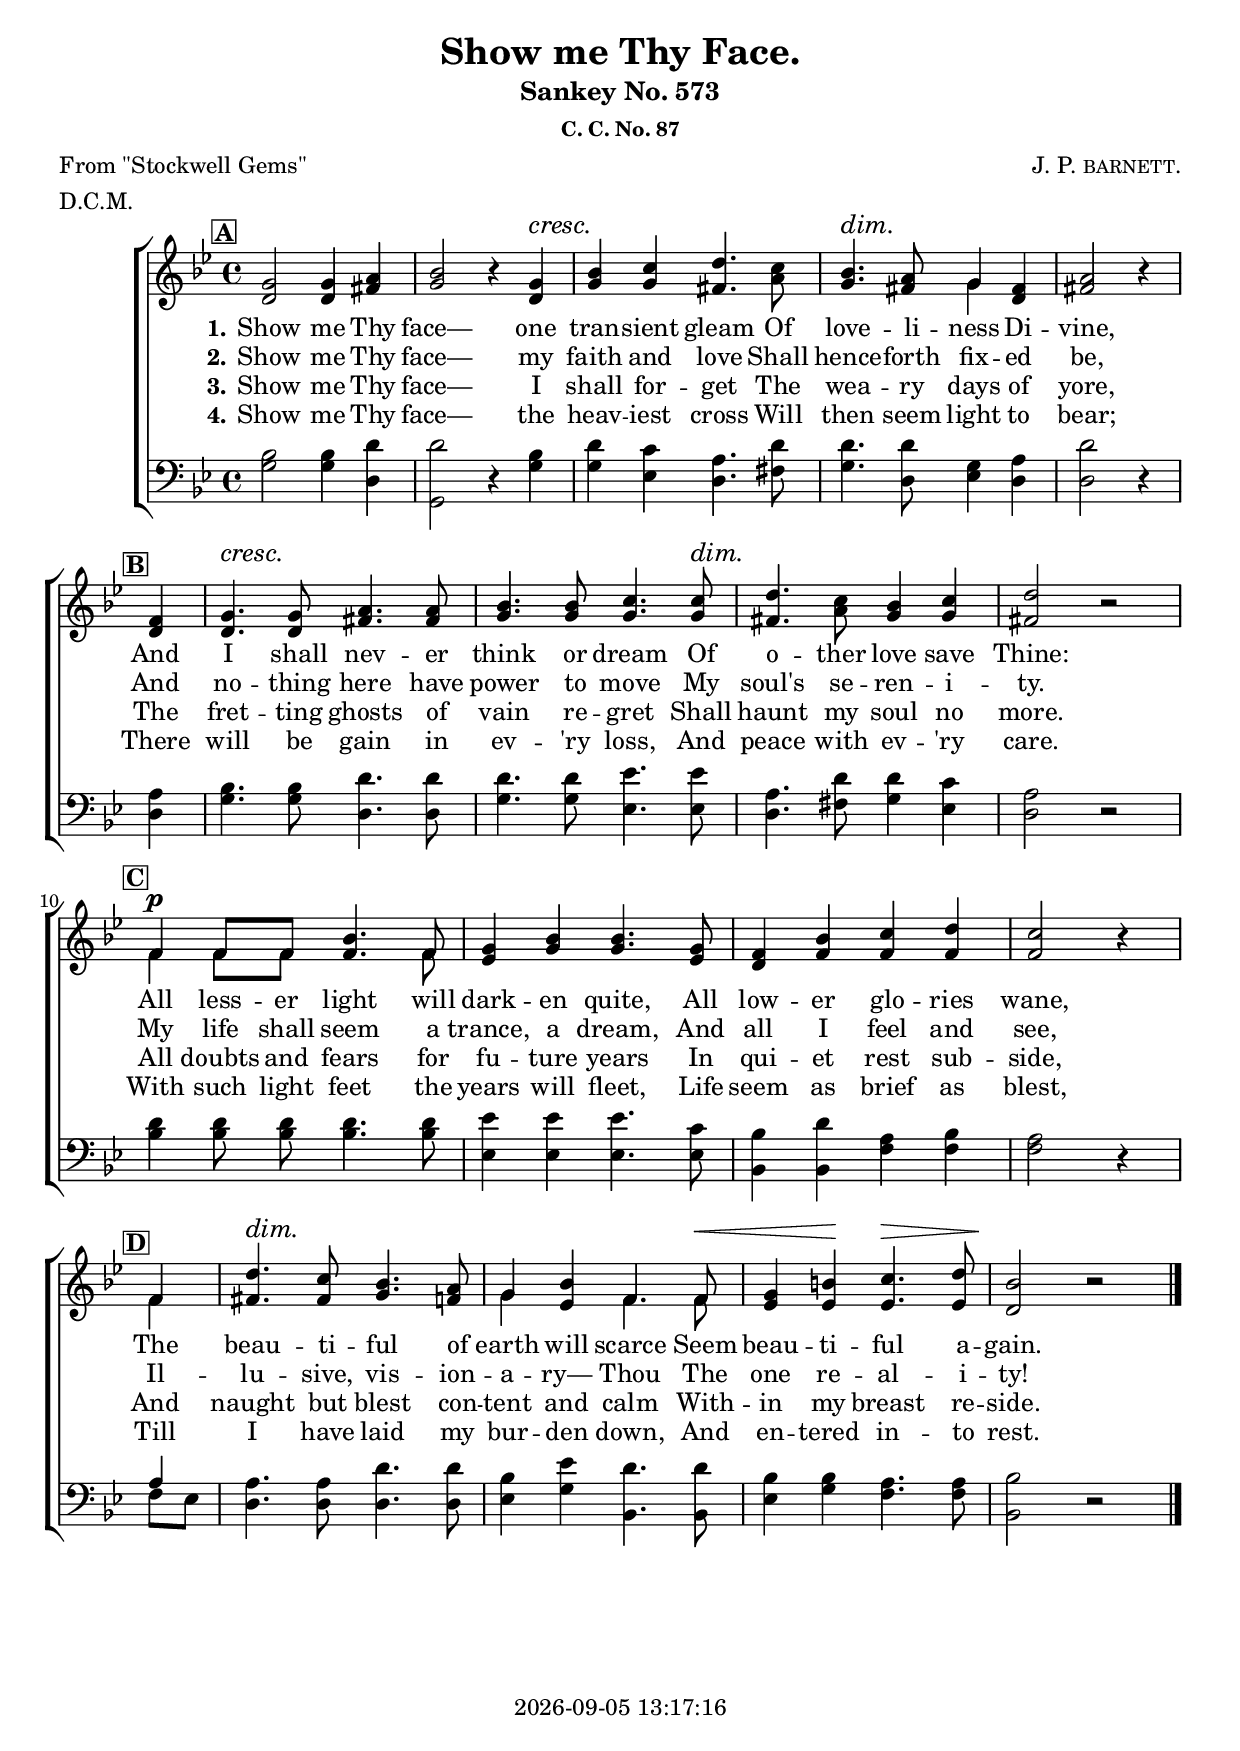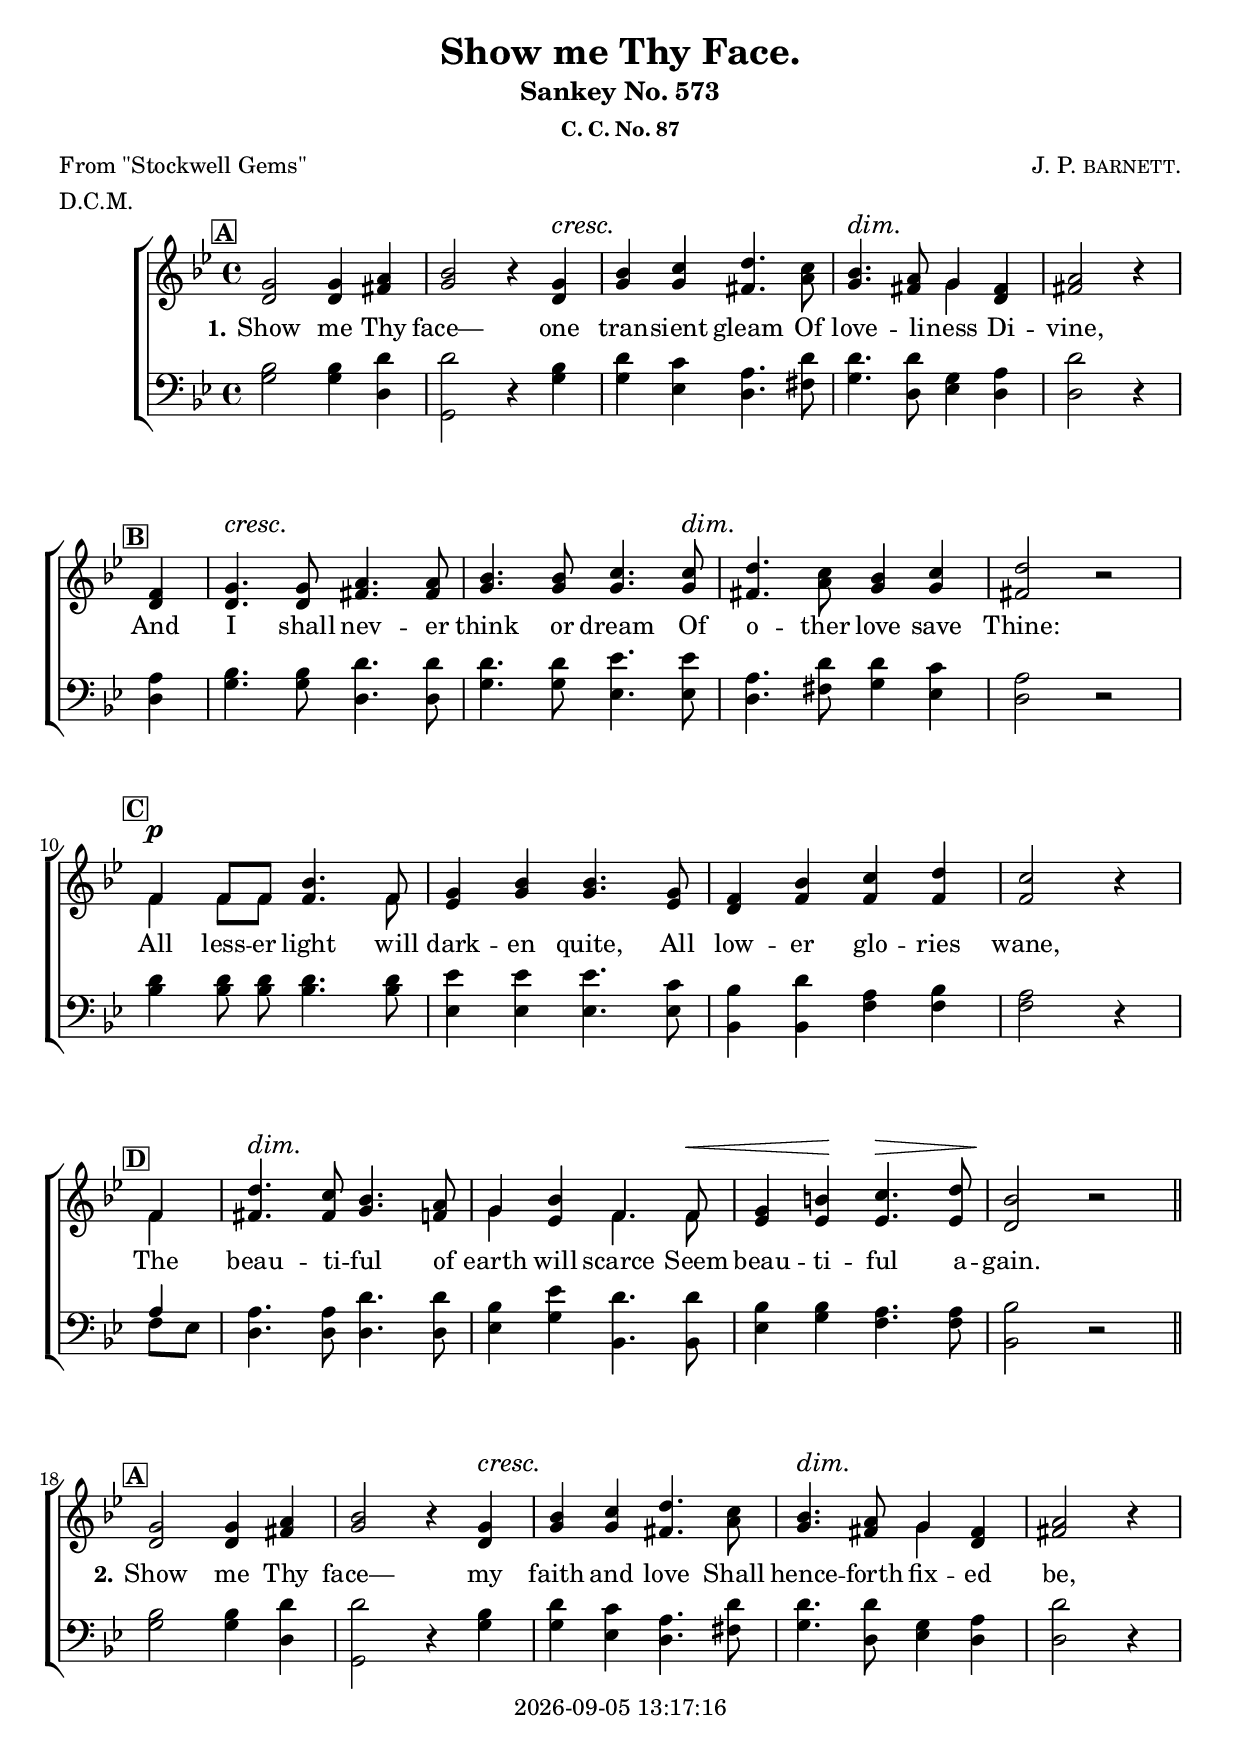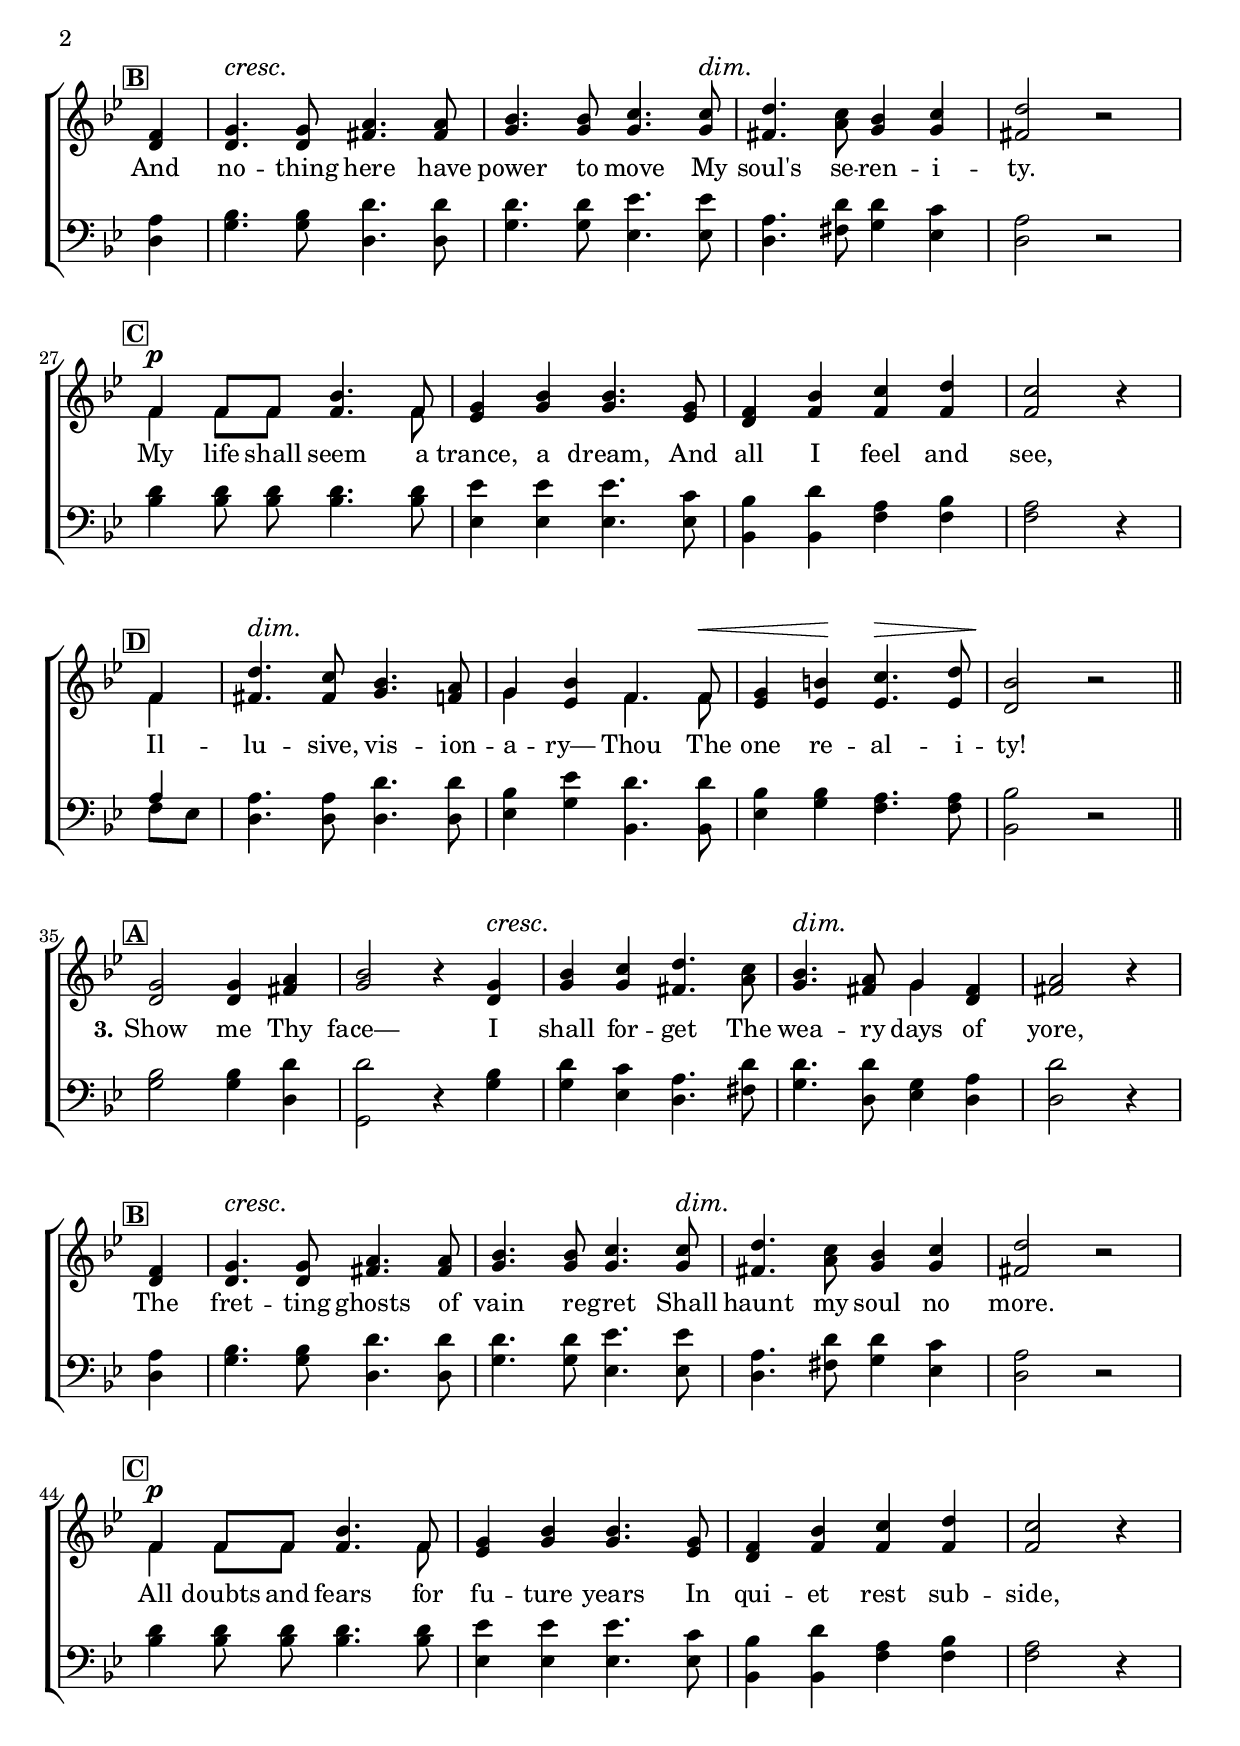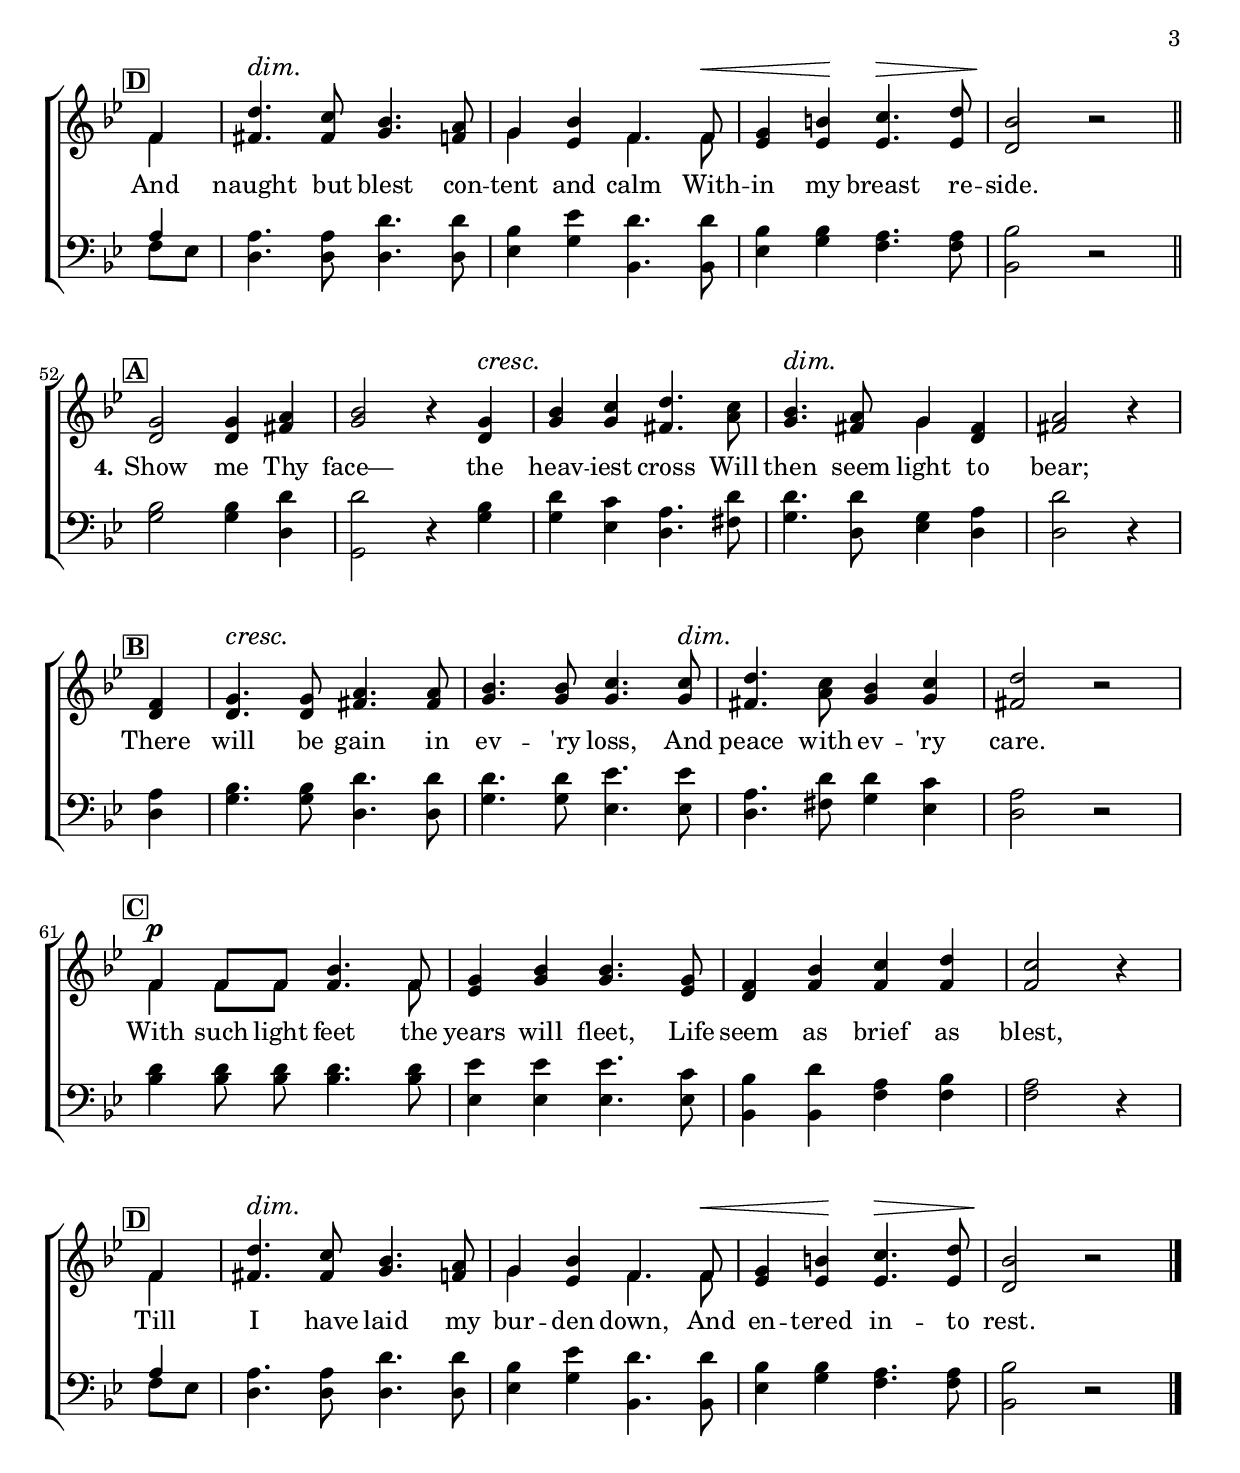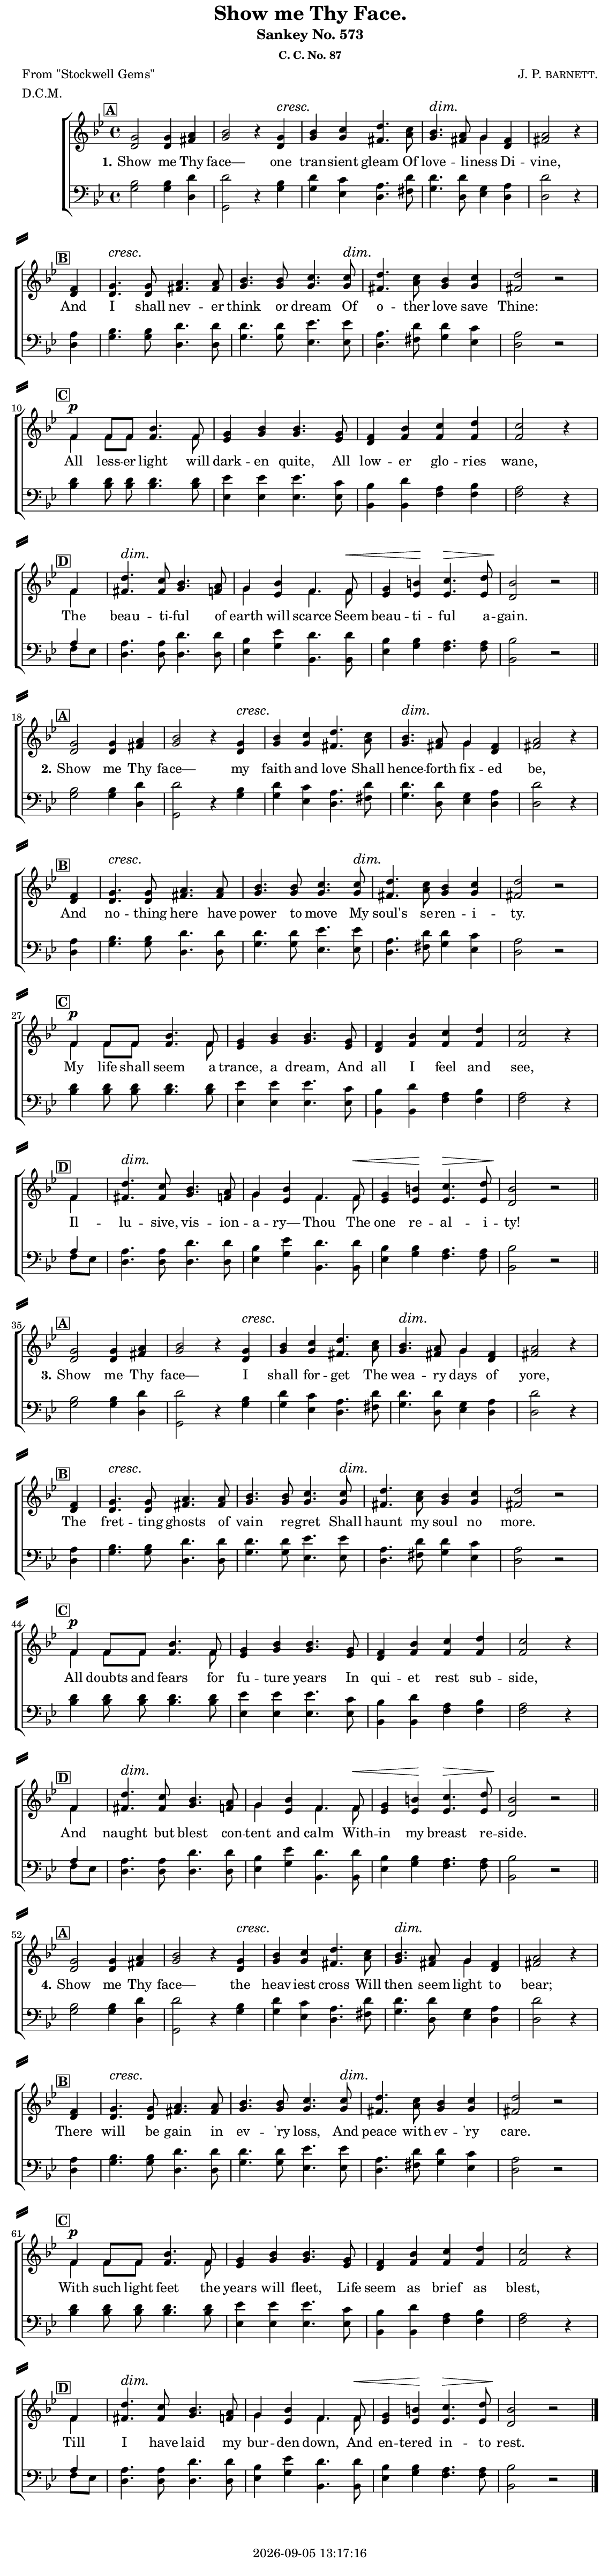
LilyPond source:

\version "2.22.1"

\include "articulate.ly"

today = #(strftime "%Y-%m-%d %H:%M:%S" (localtime (current-time)))

\header {
% centered at top
%  dedication  = "dedication"
  title       = "Show me Thy Face."
  subtitle    = "Sankey No. 573"
  subsubtitle = "C. C. No. 87"
%  instrument  = "instrument"
  
% arrangement of following lines:
%
%  poet    composer
%  meter   arranger
%  piece       opus

  composer    = \markup\smallCaps "J. P. barnett."
%  arranger    = "arranger"
%  opus        = "opus"

  poet        = \markup "From \"Stockwell Gems\""
  meter       = \markup\smallCaps "D.C.M."
%  piece       = \markup\smallCaps "piece"

% centered at bottom
% tagline     = "tagline" % default lilypond version
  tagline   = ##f
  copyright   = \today
}

global = {
  \key bes \major
  \time 4/4
}

RehearsalTrack = {
% \set Score.currentBarNumber = #5
  \textMark \markup { \box \bold "A" }    s1*4 s2.
  \textMark \markup { \box \bold "B" } s4 s1*4
  \textMark \markup { \box \bold "C" }    s1*3 s2.
  \textMark \markup { \box \bold "D" } s4 s1*4
}

TempoTrack = {
  \set Score.tempoHideNote = ##t
  \tempo 4=120
}

nl = { \bar "||" \break }

dynamicsPrint = {
  \override DynamicTextSpanner.style = #'none
  s1 | s2. s4\cresc | s1 | s\dim | s2.
  s4 | s1\cresc | s2.. s8\dim | s1 | s |
  s1\p | s | s | s2.
  s4 | s1\dim | s2.. s8\< s4 s\! s2\> | s2\! s |
}

dynamicsOmit = {
  \override DynamicTextSpanner.style = #'none
  s1 | s2. s4\omit\cresc | s1 | s\omit\dim | s2.
  s4 | s1\omit\cresc | s2.. s8\omit\dim | s1 | s |
  s1\omit\p | s | s | s2.
  s4 | s1\omit\dim | s2.. s8\omit\< s4 s\! s2\omit\> | s2\! s |
}

soprano = \relative {
  \autoBeamOff
  g'2 4 a | bes2 r4 g | bes4 c d4. c8 | bes4. a8 g4 fis | a2 r4 \bar "|" \break
  fis4 | g4. 8 a4. 8 | bes4. 8 c4. 8 | d4. c8 bes4 c | d2 r |
  f,4 8 8 bes4. f8 | g4 bes bes4. g8 | f4 bes c d | c2 r4 \bar "|" \break
  f,4 d'4. c8 bes4. a8 | g4 bes f4. 8 | g4 b c4. d8 | bes2 r |
}

alto = \relative {
  \autoBeamOff
  d'2 4 fis | g2 r4 d | g4 4 fis4. a8 | g4. fis8 g4 d | fis2 r4
  d4 | 4. 8 fis4. 8 | g4. 8 4. 8 | fis4. a8 g4 4 | fis2 r |
  f4 8 8 4. 8 | ees4 g g4. ees8 | d4 f f f | 2 r4
  f4 | fis4. 8 g4. f8 | g4 ees f4. 8 | ees4 4 4. 8 | d2 r |
}

tenor = \relative {
  \autoBeamOff
  bes2 4 d | d2 r4 bes | d4 c a4. d8 | 4. 8 g,4 a | d2 r4
  a4 | bes4. 8 d4. 8 | 4. 8 | ees4. 8 | a,4. d8 4 c | a2 r |
  d4 8 8 4. 8 | ees4 4 4. c8 | bes4 d a bes | a2 r4
  a4 | 4. 8 d4. 8 | bes4 ees d4. 8 | bes4 4 a4. 8 | bes2 r |
}

bass = \relative {
  \autoBeamOff
  g2 4 d | g,2 r4 g' | g ees d4. fis8 | g4. d8 ees4 d | 2 r4
  d4 | g4. 8 d4. 8 | g4. 8 ees4. 8 | d4. fis8 g4 ees | d2 r |
  bes'4 8 8 4. 8 | ees,4 4 4. 8 | bes4 4 f' f | 2 r4
  f8[ees] | d4. 8 4. 8 | ees4 g bes,4. 8 | ees4 g f4. 8 | bes,2 r |
}

nom  = {   \set ignoreMelismata = ##t }
yesm = { \unset ignoreMelismata       }

chorus = \lyricmode {
}

chorusMen = \lyricmode {
}

verses = 4

wordsOne = \lyricmode {
  \set stanza = "1."
  Show me Thy face— one tran -- sient gleam
  Of love -- li -- ness Di -- vine,
  And I shall nev -- er think or dream
  Of o -- ther love save Thine:
  All less -- er light will dark -- en quite,
  All low -- er glo -- ries wane,
  The beau -- ti -- ful of earth will scarce
  Seem beau -- ti -- ful a  -- gain.
}
  
wordsTwo = \lyricmode {
  \set stanza = "2."
  Show me Thy face— my faith and love
  Shall hence -- forth fix -- ed be,
  And no -- thing here have power to move
  My soul's se -- ren -- i -- ty.
  My life shall seem a trance, a dream,
  And all I feel and see,
  Il -- lu -- sive, vis -- ion -- a -- ry— Thou
  The one re -- al -- i -- ty!
}
  
wordsThree = \lyricmode {
  \set stanza = "3."
  Show me Thy face— I shall for -- get
  The wea -- ry days of yore,
  The fret -- ting ghosts of vain re -- gret
  Shall haunt my soul no more.
  All doubts and fears for fu -- ture years
  In qui -- et rest sub -- side,
  And naught but blest con -- tent and calm
  With -- in my breast re -- side.
}
  
wordsFour = \lyricmode {
  \set stanza = "4."
  Show me Thy face— the heav -- iest cross
  Will then seem light to bear;
  There will be gain in ev -- 'ry loss,
  And peace with ev -- 'ry care.
  With such light feet the years will fleet,
  Life seem as brief as blest,
  Till I have laid my bur -- den down,
  And en -- tered in -- to rest.
}
  
wordsMidi = \lyricmode {
  \set stanza = "1."
  "Show " "me " "Thy " "face— " "one " tran "sient " "gleam "
  "\nOf " love li "ness " Di "vine, "
  "\nAnd " "I " "shall " nev "er " "think " "or " "dream "
  "\nOf " o "ther " "love " "save " "Thine: "
  "\nAll " less "er " "light " "will " dark "en " "quite, "
  "\nAll " low "er " glo "ries " "wane, "
  "\nThe " beau ti "ful " "of " "earth " "will " "scarce "
  "\nSeem " beau ti "ful " a "gain.\n"

  \set stanza = "2."
  "\nShow " "me " "Thy " "face— " "my " "faith " "and " "love "
  "\nShall " hence "forth " fix "ed " "be, "
  "\nAnd " no "thing " "here " "have " "power " "to " "move "
  "\nMy " "soul's " se ren i "ty. "
  "\nMy " "life " "shall " "seem " "a " "trance, " "a " "dream, "
  "\nAnd " "all " "I " "feel " "and " "see, "
  "\nIl" lu "sive, " vis ion a "ry— " "Thou "
  "\nThe " "one " re al i "ty!\n"

  \set stanza = "3."
  "\nShow " "me " "Thy " "face— " "I " "shall " for "get "
  "\nThe " wea "ry " "days " "of " "yore, "
  "\nThe " fret "ting " "ghosts " "of " "vain " re "gret "
  "\nShall " "haunt " "my " "soul " "no " "more. "
  "\nAll " "doubts " "and " "fears " "for " fu "ture " "years "
  "\nIn " qui "et " "rest " sub "side, "
  "\nAnd " "naught " "but " "blest " con "tent " "and " "calm "
  "\nWith" "in " "my " "breast " re "side.\n"

  \set stanza = "4."
  "\nShow " "me " "Thy " "face— " "the " heav "iest " "cross "
  "\nWill " "then " "seem " "light " "to " "bear; "
  "\nThere " "will " "be " "gain " "in " ev "'ry " "loss, "
  "\nAnd " "peace " "with " ev "'ry " "care. "
  "\nWith " "such " "light " "feet " "the " "years " "will " "fleet, "
  "\nLife " "seem " "as " "brief " "as " "blest, "
  "\nTill " "I " "have " "laid " "my " bur "den " "down, "
  "\nAnd " en "tered " in "to " "rest. "
}

wordsMidiMen = \lyricmode {
}

\book {
  \bookOutputSuffix "midi"
  \score {
%    \articulate
        \new ChoirStaff <<
                                % Soprano staff
          \new Staff = soprano
          <<
            \new Dynamics \with {alignAboveContext = soprano} \repeat unfold \verses \dynamicsPrint
            \new Voice { \repeat unfold \verses \TempoTrack     }
            \new Voice { \global \repeat unfold \verses \soprano \bar "|." }
            \addlyrics \wordsMidi
          >>
                                % Alto staff
          \new Staff = alto
          <<
            \new Dynamics \repeat unfold \verses \dynamicsOmit
            \new Voice { \global \repeat unfold \verses { \alto \nl } \bar "|." }
          >>
                                % Tenor staff
          \new Staff = tenor
          <<
            \clef "treble_8"
            \new Dynamics \repeat unfold \verses \dynamicsOmit
            \new Voice { \global \repeat unfold \verses \tenor }
            \addlyrics \wordsMidiMen
          >>
                                % Bass staff
          \new Staff = bass
          <<
            \clef "bass"
            \new Dynamics \repeat unfold \verses \dynamicsOmit
            \new Voice { \global \repeat unfold \verses \bass }
          >>
        >>
    \midi {}
  }
}

\book {
  \bookOutputSuffix "repeat"
  \score {
        \new ChoirStaff <<
                                  % Joint soprano/alto staff
          \new Staff = women \with { printPartCombineTexts = ##f }
          <<
            \new Dynamics \with {alignAboveContext = women} \dynamicsPrint
            \new Voice \RehearsalTrack
            \new Voice \TempoTrack
            \new NullVoice = "aligner" \soprano
            \new Voice \partCombine #'(2 . 88) { \global \soprano \bar "|." } { \global \alto }
            \new Lyrics \lyricsto "aligner" { \wordsOne \chorus }
            \new Lyrics \lyricsto "aligner"   \wordsTwo
            \new Lyrics \lyricsto "aligner"   \wordsThree
            \new Lyrics \lyricsto "aligner"   \wordsFour
          >>
                                  % Joint tenor/bass staff
          \new Staff = men \with { printPartCombineTexts = ##f }
          <<
            \clef "bass"
            \new Dynamics \dynamicsOmit
            \new Voice \partCombine #'(2 . 88) { \global \tenor } { \global \bass }
            \new NullVoice = alignerT { \tenor }
          >>
          \new Lyrics \with {alignAboveContext = men} \lyricsto alignerT \chorusMen
        >>
    \layout {
      #(layout-set-staff-size 20)
      indent = 1.5\cm
      \pointAndClickOff
      \context {
        \Staff \RemoveAllEmptyStaves
      }
    }
  }
}

singlescore = {
        \new ChoirStaff <<
                                  % Joint soprano/alto staff
          \new Staff = women \with { printPartCombineTexts = ##f }
          <<
            \new Dynamics \with {alignAboveContext = women} \repeat unfold \verses \dynamicsPrint
            \new Voice { \repeat unfold \verses \RehearsalTrack }
            \new Voice { \repeat unfold \verses \TempoTrack }
            \new NullVoice = "aligner" { \repeat unfold \verses \soprano }
            \new Voice \partCombine #'(2 . 88) { \global \repeat unfold \verses \soprano \bar "|." }
                                    { \global \repeat unfold \verses { \alto \nl } \bar "|." }
            \new Lyrics \lyricsto "aligner" { \wordsOne   \chorus
                                              \wordsTwo   \chorus
                                              \wordsThree \chorus
                                              \wordsFour  \chorus
                                            }
          >>
                                  % Joint tenor/bass staff
          \new Staff = men \with { printPartCombineTexts = ##f }
          <<
            \clef "bass"
            \new Dynamics \repeat unfold \verses \dynamicsOmit
            \new Voice \partCombine #'(2 . 88) { \global \repeat unfold \verses \tenor }
                                    { \global \repeat unfold \verses \bass }
            \new NullVoice = alignerT { \repeat unfold \verses \tenor }
          >>
          \new Lyrics \with {alignAboveContext = men} \lyricsto alignerT { \repeat unfold \verses \chorusMen }
        >>
}

\book {
  \bookOutputSuffix "single"
  \score {
    \singlescore
    \layout {
      #(layout-set-staff-size 20)
      indent = 1.5\cm
      \pointAndClickOff
      \context {
        \Staff \RemoveAllEmptyStaves
      }
    }
  }
}

\book {
  \bookOutputSuffix "singlepage"
  \paper {
    top-margin = 0
    left-margin = 7
    right-margin = 1
    paper-width = 190\mm
    page-breaking = #ly:one-page-breaking
    system-system-spacing.basic-distance = #15
    system-separator-markup = \slashSeparator
  }
  \score {
    \singlescore
    \layout {
      #(layout-set-staff-size 20)
      indent = 1.5\cm
      \pointAndClickOff
      \context {
        \Staff \RemoveAllEmptyStaves
      }
    }
  }
}
